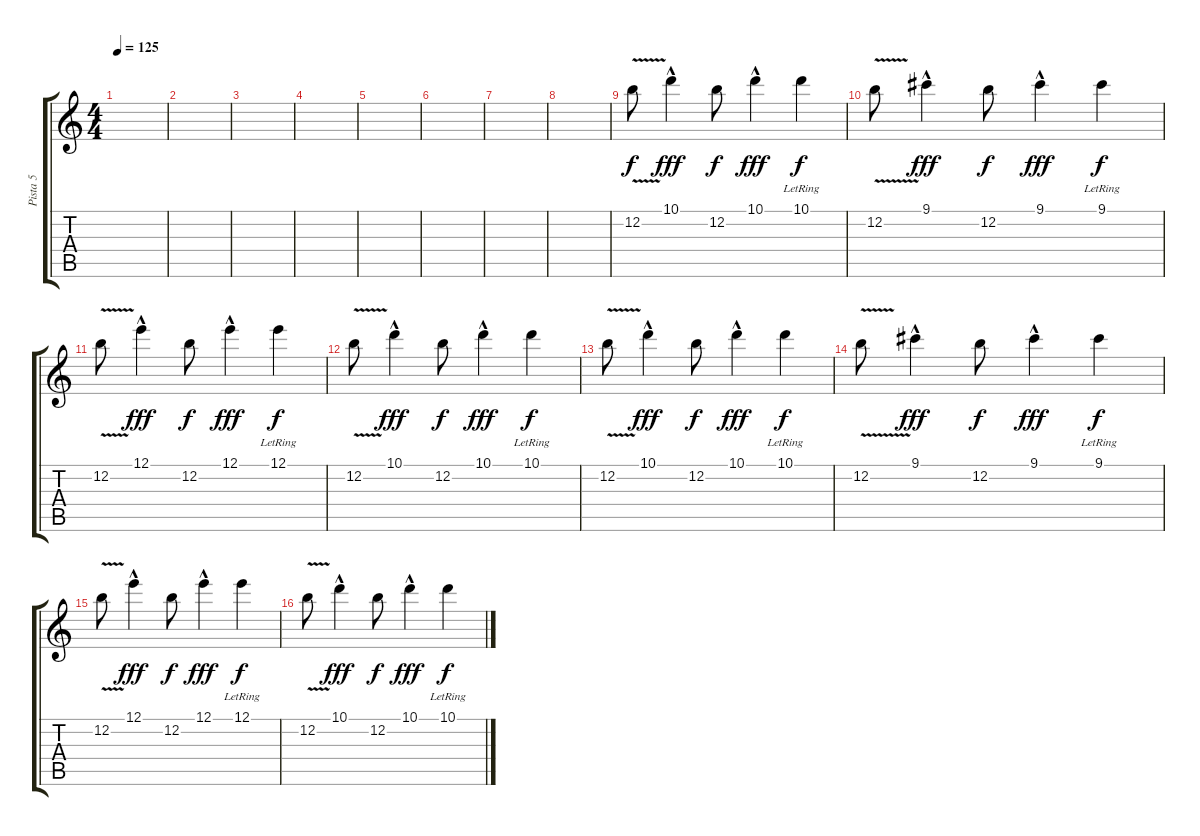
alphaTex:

\track ("Pista 5" "Pista 5") {instrument fretlessbass}
\staff {score tabs}
\tuning (E4 B3 G3 D3 A2 E2) {hide}
\ts (4 4)
\tempo 125
\clef g2
\ks c
|
|
|
|
|
|
|
|
12.2{v}.8 10.1{hac}.4{dy fff} 12.2.8{dy f} 10.1{hac}.4{dy fff} 10.1{lr}.4{dy f} |
12.2{v}.8 9.1{hac}.4{dy fff} 12.2.8{dy f} 9.1{hac}.4{dy fff} 9.1{lr}.4{dy f} |
12.2{v}.8 12.1{hac}.4{dy fff} 12.2.8{dy f} 12.1{hac}.4{dy fff} 12.1{lr}.4{dy f} |
12.2{v}.8 10.1{hac}.4{dy fff} 12.2.8{dy f} 10.1{hac}.4{dy fff} 10.1{lr}.4{dy f} |
12.2{v}.8 10.1{hac}.4{dy fff} 12.2.8{dy f} 10.1{hac}.4{dy fff} 10.1{lr}.4{dy f} |
12.2{v}.8 9.1{hac}.4{dy fff} 12.2.8{dy f} 9.1{hac}.4{dy fff} 9.1{lr}.4{dy f} |
12.2{v}.8 12.1{hac}.4{dy fff} 12.2.8{dy f} 12.1{hac}.4{dy fff} 12.1{lr}.4{dy f} |
12.2{v}.8 10.1{hac}.4{dy fff} 12.2.8{dy f} 10.1{hac}.4{dy fff} 10.1{lr}.4{dy f}
